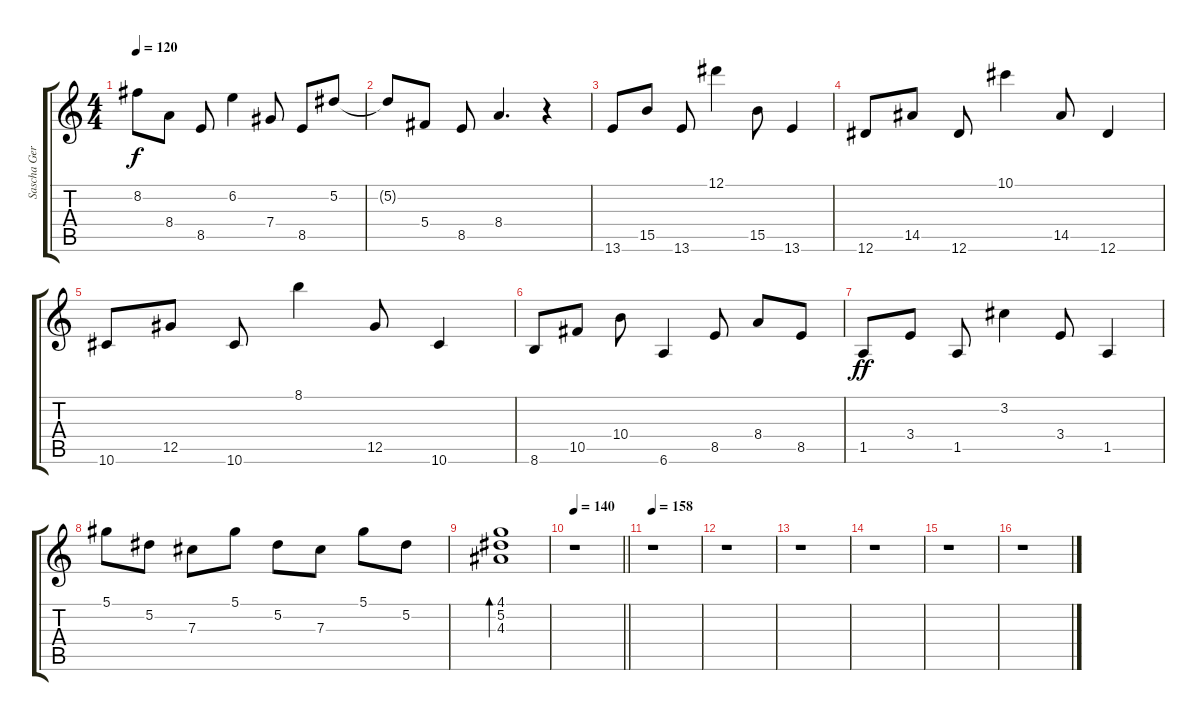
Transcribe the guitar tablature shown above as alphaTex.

\track ("Sascha Gerstner" "Sascha Ger") {instrument acousticguitarsteel}
\staff {score tabs}
\tuning (Eb4 Bb3 Gb3 Db3 Ab2 Eb2) {hide}
\ts (4 4)
\tempo 120
\clef g2
\ks c
8.2{t}.8{dy f} 8.4.8 8.5.8 6.2.4 7.4.8 8.5.8 5.2.8 |
5.2{t}.8 5.4.8 8.5.8 8.4.4{d} r.4 |
13.6.8 15.5.8 13.6.8 12.1.4 15.5.8 13.6.4 |
12.6.8 14.5.8 12.6.8 10.1.4 14.5.8 12.6.4 |
10.6.8 12.5.8 10.6.8 8.1.4 12.5.8 10.6.4 |
8.6.8 10.5.8 10.4.8 6.6.4 8.5.8 8.4.8 8.5.8 |
1.5.8{dy ff} 3.4.8 1.5.8 3.2.4 3.4.8 1.5.4 |
5.1.8 5.2.8 7.3.8 5.1.8 5.2.8 7.3.8 5.1.8 5.2.8 |
(4.1 5.2 4.3).1{bd 480} |
\tempo 140
\barLineRight lightlight
r.1 |
\section ("" "")
\tempo 158
r.1 |
r.1 |
r.1 |
r.1 |
r.1 |
r.1
